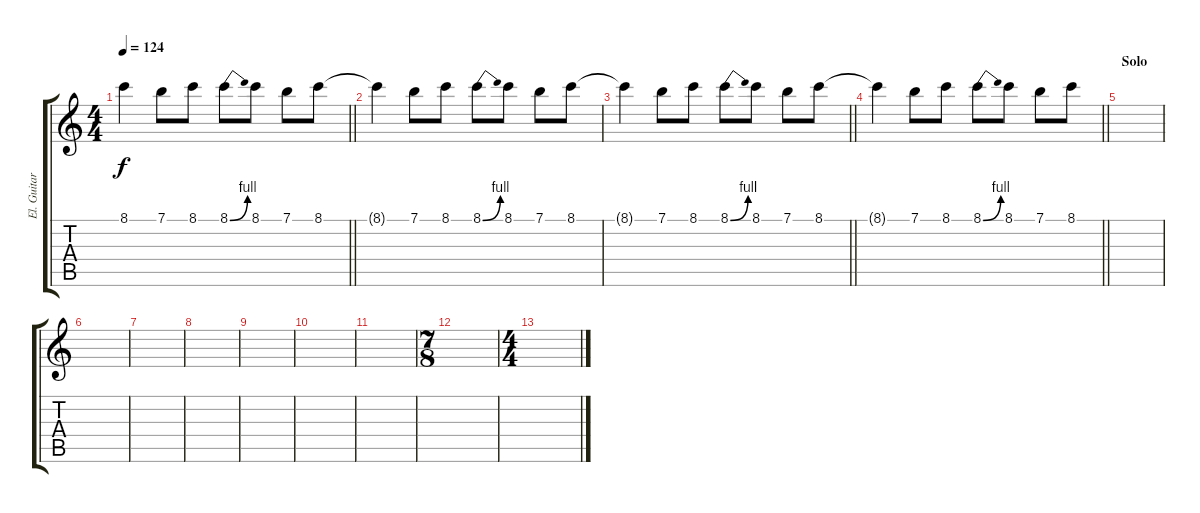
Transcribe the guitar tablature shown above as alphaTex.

\track ("El. Guitar I" "El. Guitar") {instrument overdrivenguitar}
\staff {score tabs}
\tuning (E4 B3 G3 D3 A2 E2) {hide}
\ts (4 4)
\tempo 124
\clef g2
\barLineRight lightlight
\ks c
8.1{t}.4{dy f} 7.1.8 8.1.8 8.1{be (bend 0 0 60 4)}.8 8.1.8 7.1.8 8.1.8 |
8.1{t}.4 7.1.8 8.1.8 8.1{be (bend 0 0 60 4)}.8 8.1.8 7.1.8 8.1.8 |
\barLineRight lightlight
8.1{t}.4 7.1.8 8.1.8 8.1{be (bend 0 0 60 4)}.8 8.1.8 7.1.8 8.1.8 |
\barLineRight lightlight
8.1{t}.4 7.1.8 8.1.8 8.1{be (bend 0 0 60 4)}.8 8.1.8 7.1.8 8.1.8 |
\section ("" "Solo")
|
|
|
|
|
|
|
\ts (7 8)
|
\ts (4 4)
